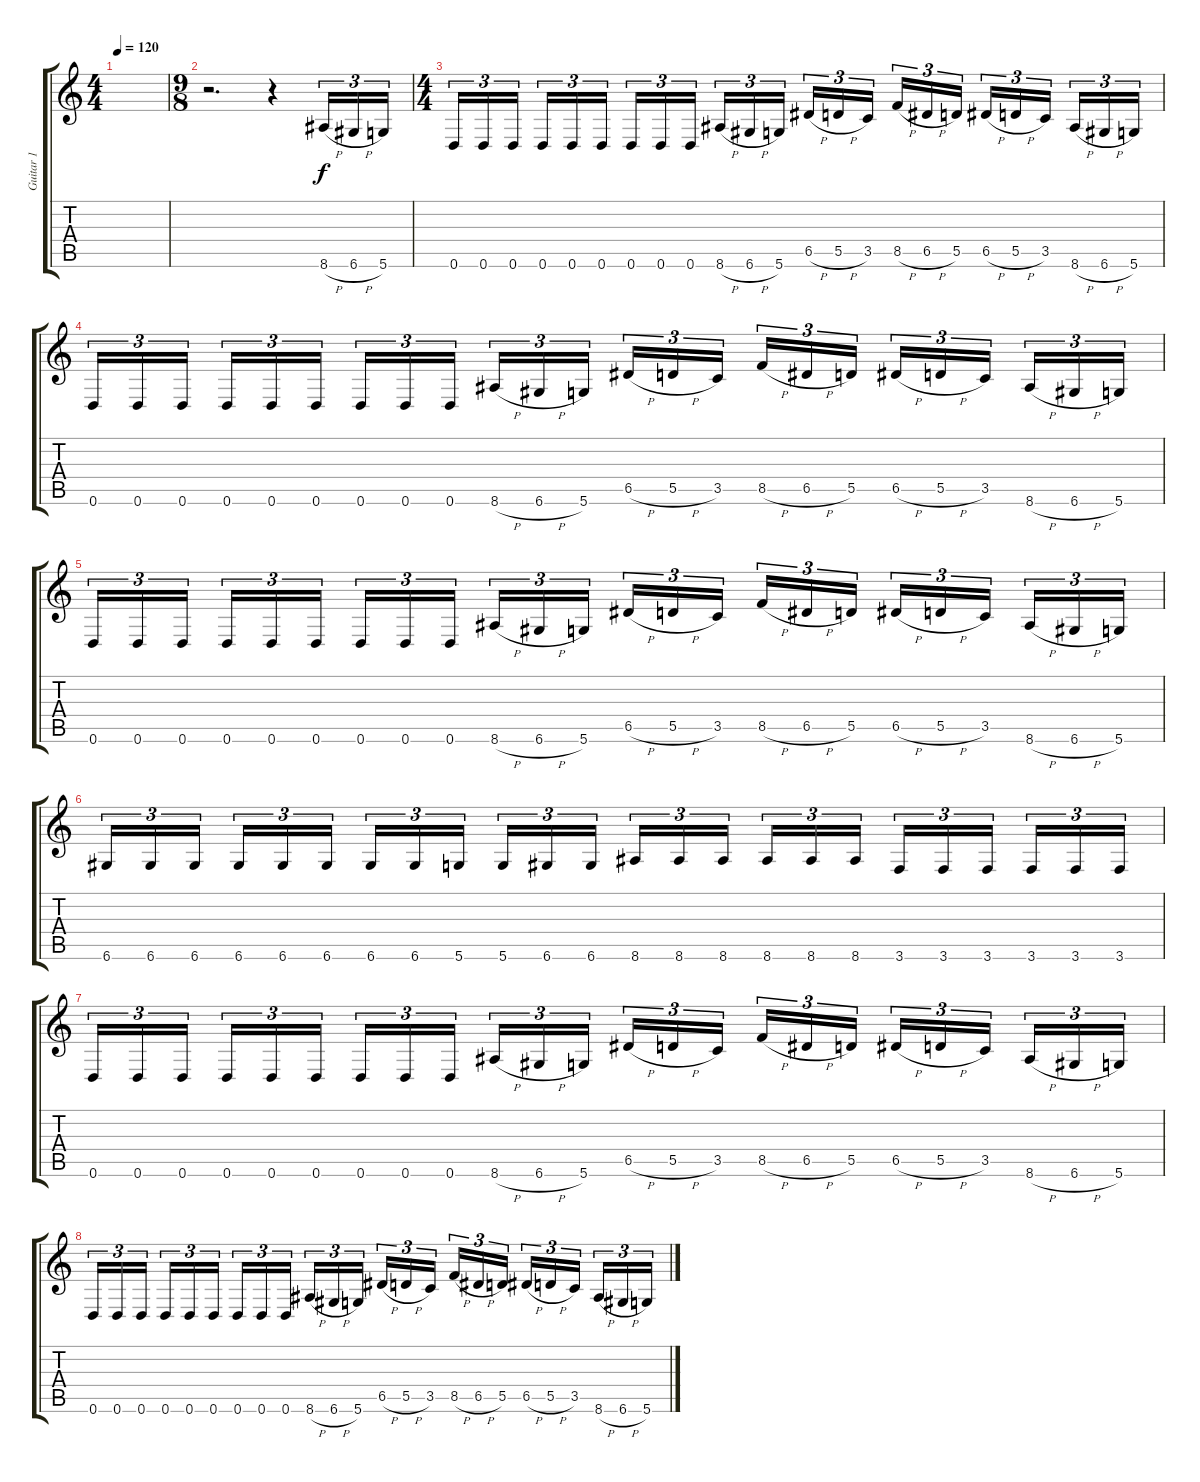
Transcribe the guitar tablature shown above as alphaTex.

\track ("Guitar 1" "Guitar 1") {instrument distortionguitar}
\staff {score tabs}
\tuning (E4 B3 G3 D3 A2 D2) {hide}
\ts (4 4)
\tempo 120
\clef g2
\ks c
|
\ts (9 8)
r.2{d} r.4 8.6{h}.16{tu (3 2)} 6.6{h}.16{tu (3 2)} 5.6.16{tu (3 2)} |
\ts (4 4)
0.6.16{tu (3 2)} 0.6.16{tu (3 2)} 0.6.16{tu (3 2) beam splitsecondary} 0.6.16{tu (3 2)} 0.6.16{tu (3 2)} 0.6.16{tu (3 2)} 0.6.16{tu (3 2)} 0.6.16{tu (3 2)} 0.6.16{tu (3 2) beam splitsecondary} 8.6{h}.16{tu (3 2)} 6.6{h}.16{tu (3 2)} 5.6.16{tu (3 2)} 6.5{h}.16{tu (3 2)} 5.5{h}.16{tu (3 2)} 3.5.16{tu (3 2) beam splitsecondary} 8.5{h}.16{tu (3 2)} 6.5{h}.16{tu (3 2)} 5.5.16{tu (3 2)} 6.5{h}.16{tu (3 2)} 5.5{h}.16{tu (3 2)} 3.5.16{tu (3 2) beam splitsecondary} 8.6{h}.16{tu (3 2)} 6.6{h}.16{tu (3 2)} 5.6.16{tu (3 2)} |
0.6.16{tu (3 2)} 0.6.16{tu (3 2)} 0.6.16{tu (3 2) beam splitsecondary} 0.6.16{tu (3 2)} 0.6.16{tu (3 2)} 0.6.16{tu (3 2)} 0.6.16{tu (3 2)} 0.6.16{tu (3 2)} 0.6.16{tu (3 2) beam splitsecondary} 8.6{h}.16{tu (3 2)} 6.6{h}.16{tu (3 2)} 5.6.16{tu (3 2)} 6.5{h}.16{tu (3 2)} 5.5{h}.16{tu (3 2)} 3.5.16{tu (3 2) beam splitsecondary} 8.5{h}.16{tu (3 2)} 6.5{h}.16{tu (3 2)} 5.5.16{tu (3 2)} 6.5{h}.16{tu (3 2)} 5.5{h}.16{tu (3 2)} 3.5.16{tu (3 2) beam splitsecondary} 8.6{h}.16{tu (3 2)} 6.6{h}.16{tu (3 2)} 5.6.16{tu (3 2)} |
0.6.16{tu (3 2)} 0.6.16{tu (3 2)} 0.6.16{tu (3 2) beam splitsecondary} 0.6.16{tu (3 2)} 0.6.16{tu (3 2)} 0.6.16{tu (3 2)} 0.6.16{tu (3 2)} 0.6.16{tu (3 2)} 0.6.16{tu (3 2) beam splitsecondary} 8.6{h}.16{tu (3 2)} 6.6{h}.16{tu (3 2)} 5.6.16{tu (3 2)} 6.5{h}.16{tu (3 2)} 5.5{h}.16{tu (3 2)} 3.5.16{tu (3 2) beam splitsecondary} 8.5{h}.16{tu (3 2)} 6.5{h}.16{tu (3 2)} 5.5.16{tu (3 2)} 6.5{h}.16{tu (3 2)} 5.5{h}.16{tu (3 2)} 3.5.16{tu (3 2) beam splitsecondary} 8.6{h}.16{tu (3 2)} 6.6{h}.16{tu (3 2)} 5.6.16{tu (3 2)} |
6.6.16{tu (3 2)} 6.6.16{tu (3 2)} 6.6.16{tu (3 2) beam splitsecondary} 6.6.16{tu (3 2)} 6.6.16{tu (3 2)} 6.6.16{tu (3 2)} 6.6.16{tu (3 2)} 6.6.16{tu (3 2)} 5.6.16{tu (3 2) beam splitsecondary} 5.6.16{tu (3 2)} 6.6.16{tu (3 2)} 6.6.16{tu (3 2)} 8.6.16{tu (3 2)} 8.6.16{tu (3 2)} 8.6.16{tu (3 2) beam splitsecondary} 8.6.16{tu (3 2)} 8.6.16{tu (3 2)} 8.6.16{tu (3 2)} 3.6.16{tu (3 2) balance 0} 3.6.16{tu (3 2)} 3.6.16{tu (3 2) beam splitsecondary} 3.6.16{tu (3 2)} 3.6.16{tu (3 2)} 3.6.16{tu (3 2)} |
0.6.16{tu (3 2)} 0.6.16{tu (3 2)} 0.6.16{tu (3 2) beam splitsecondary} 0.6.16{tu (3 2)} 0.6.16{tu (3 2)} 0.6.16{tu (3 2)} 0.6.16{tu (3 2)} 0.6.16{tu (3 2)} 0.6.16{tu (3 2) beam splitsecondary} 8.6{h}.16{tu (3 2)} 6.6{h}.16{tu (3 2)} 5.6.16{tu (3 2)} 6.5{h}.16{tu (3 2)} 5.5{h}.16{tu (3 2)} 3.5.16{tu (3 2) beam splitsecondary} 8.5{h}.16{tu (3 2)} 6.5{h}.16{tu (3 2)} 5.5.16{tu (3 2)} 6.5{h}.16{tu (3 2)} 5.5{h}.16{tu (3 2)} 3.5.16{tu (3 2) beam splitsecondary} 8.6{h}.16{tu (3 2)} 6.6{h}.16{tu (3 2)} 5.6.16{tu (3 2)} |
0.6.16{tu (3 2)} 0.6.16{tu (3 2)} 0.6.16{tu (3 2) beam splitsecondary} 0.6.16{tu (3 2)} 0.6.16{tu (3 2)} 0.6.16{tu (3 2)} 0.6.16{tu (3 2)} 0.6.16{tu (3 2)} 0.6.16{tu (3 2) beam splitsecondary} 8.6{h}.16{tu (3 2)} 6.6{h}.16{tu (3 2)} 5.6.16{tu (3 2)} 6.5{h}.16{tu (3 2)} 5.5{h}.16{tu (3 2)} 3.5.16{tu (3 2) beam splitsecondary} 8.5{h}.16{tu (3 2)} 6.5{h}.16{tu (3 2)} 5.5.16{tu (3 2)} 6.5{h}.16{tu (3 2)} 5.5{h}.16{tu (3 2)} 3.5.16{tu (3 2) beam splitsecondary} 8.6{h}.16{tu (3 2)} 6.6{h}.16{tu (3 2)} 5.6.16{tu (3 2)}
